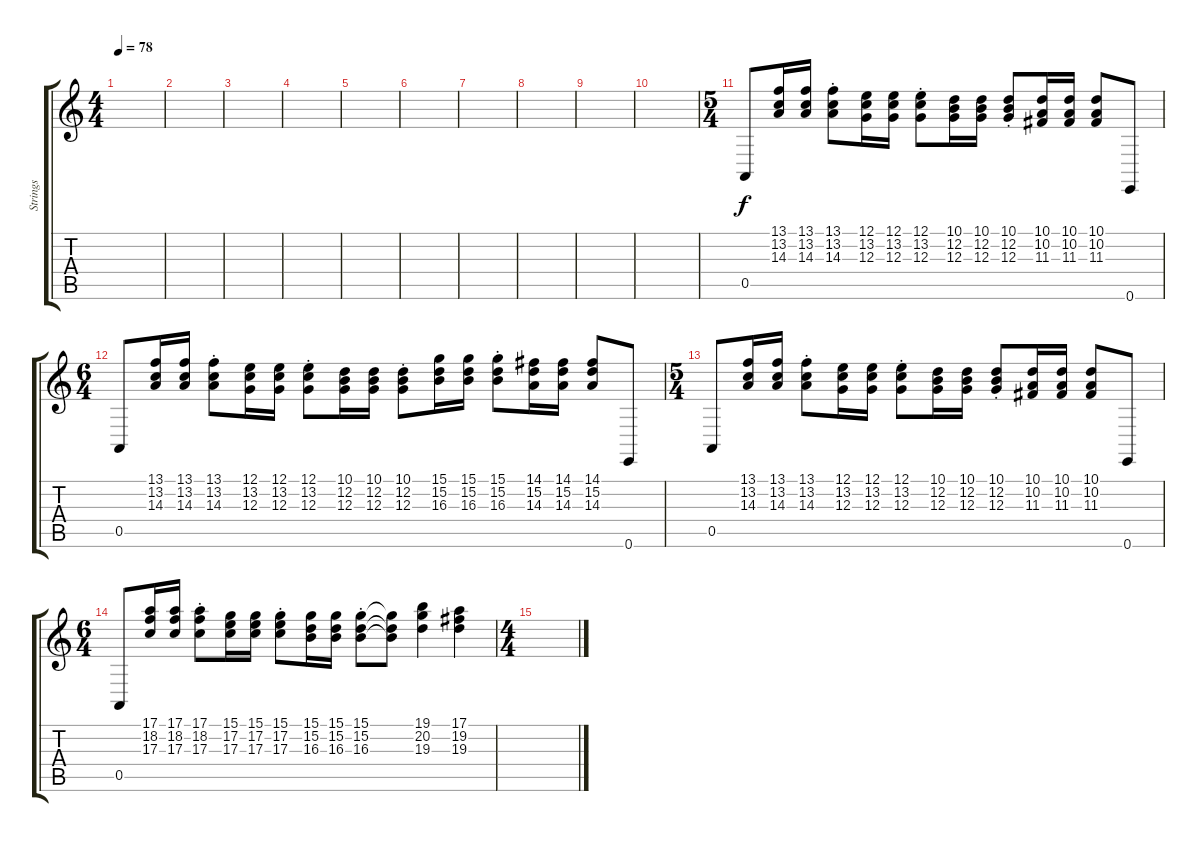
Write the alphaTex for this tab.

\track ("Strings" "Strings") {instrument tremolostrings}
\staff {score tabs}
\tuning (E4 B3 G3 D3 A2 E2) {hide}
\ts (4 4)
\tempo 78
\clef g2
\ks c
|
|
|
|
|
|
|
|
|
|
\ts (5 4)
0.5.8{volume 11} (13.1 13.2 14.3).16 (13.1 13.2 14.3).16 (13.1{st} 13.2{st} 14.3{st}).8 (12.1 13.2 12.3).16 (12.1 13.2 12.3).16 (12.1{st} 13.2{st} 12.3{st}).8 (10.1 12.2 12.3).16 (10.1 12.2 12.3).16 (10.1{st} 12.2{st} 12.3{st}).8 (10.1 10.2 11.3).16 (10.1 10.2 11.3).16 (10.1 10.2 11.3).8 0.6.8 |
\ts (6 4)
0.5.8 (13.1 13.2 14.3).16 (13.1 13.2 14.3).16 (13.1{st} 13.2{st} 14.3{st}).8 (12.1 13.2 12.3).16 (12.1 13.2 12.3).16 (12.1{st} 13.2{st} 12.3{st}).8 (10.1 12.2 12.3).16 (10.1 12.2 12.3).16 (10.1{st} 12.2{st} 12.3{st}).8 (15.1 15.2 16.3).16 (15.1 15.2 16.3).16 (15.1{st} 15.2{st} 16.3{st}).8 (14.1 15.2 14.3).16 (14.1 15.2 14.3).16 (14.1 15.2 14.3).8 0.6.8 |
\ts (5 4)
0.5.8 (13.1 13.2 14.3).16 (13.1 13.2 14.3).16 (13.1{st} 13.2{st} 14.3{st}).8 (12.1 13.2 12.3).16 (12.1 13.2 12.3).16 (12.1{st} 13.2{st} 12.3{st}).8 (10.1 12.2 12.3).16 (10.1 12.2 12.3).16 (10.1{st} 12.2{st} 12.3{st}).8 (10.1 10.2 11.3).16 (10.1 10.2 11.3).16 (10.1 10.2 11.3).8 0.6.8 |
\ts (6 4)
0.5.8 (17.1 18.2 17.3).16 (17.1 18.2 17.3).16 (17.1{st} 18.2{st} 17.3{st}).8 (15.1 17.2 17.3).16 (15.1 17.2 17.3).16 (15.1{st} 17.2{st} 17.3{st}).8 (15.1 15.2 16.3).16 (15.1 15.2 16.3).16 (15.1{st} 15.2{st} 16.3{st}).8 (15.1{t} 15.2{t} 16.3{t}).8 (19.1 20.2 19.3).4 (17.1 19.2 19.3).4 |
\ts (4 4)
